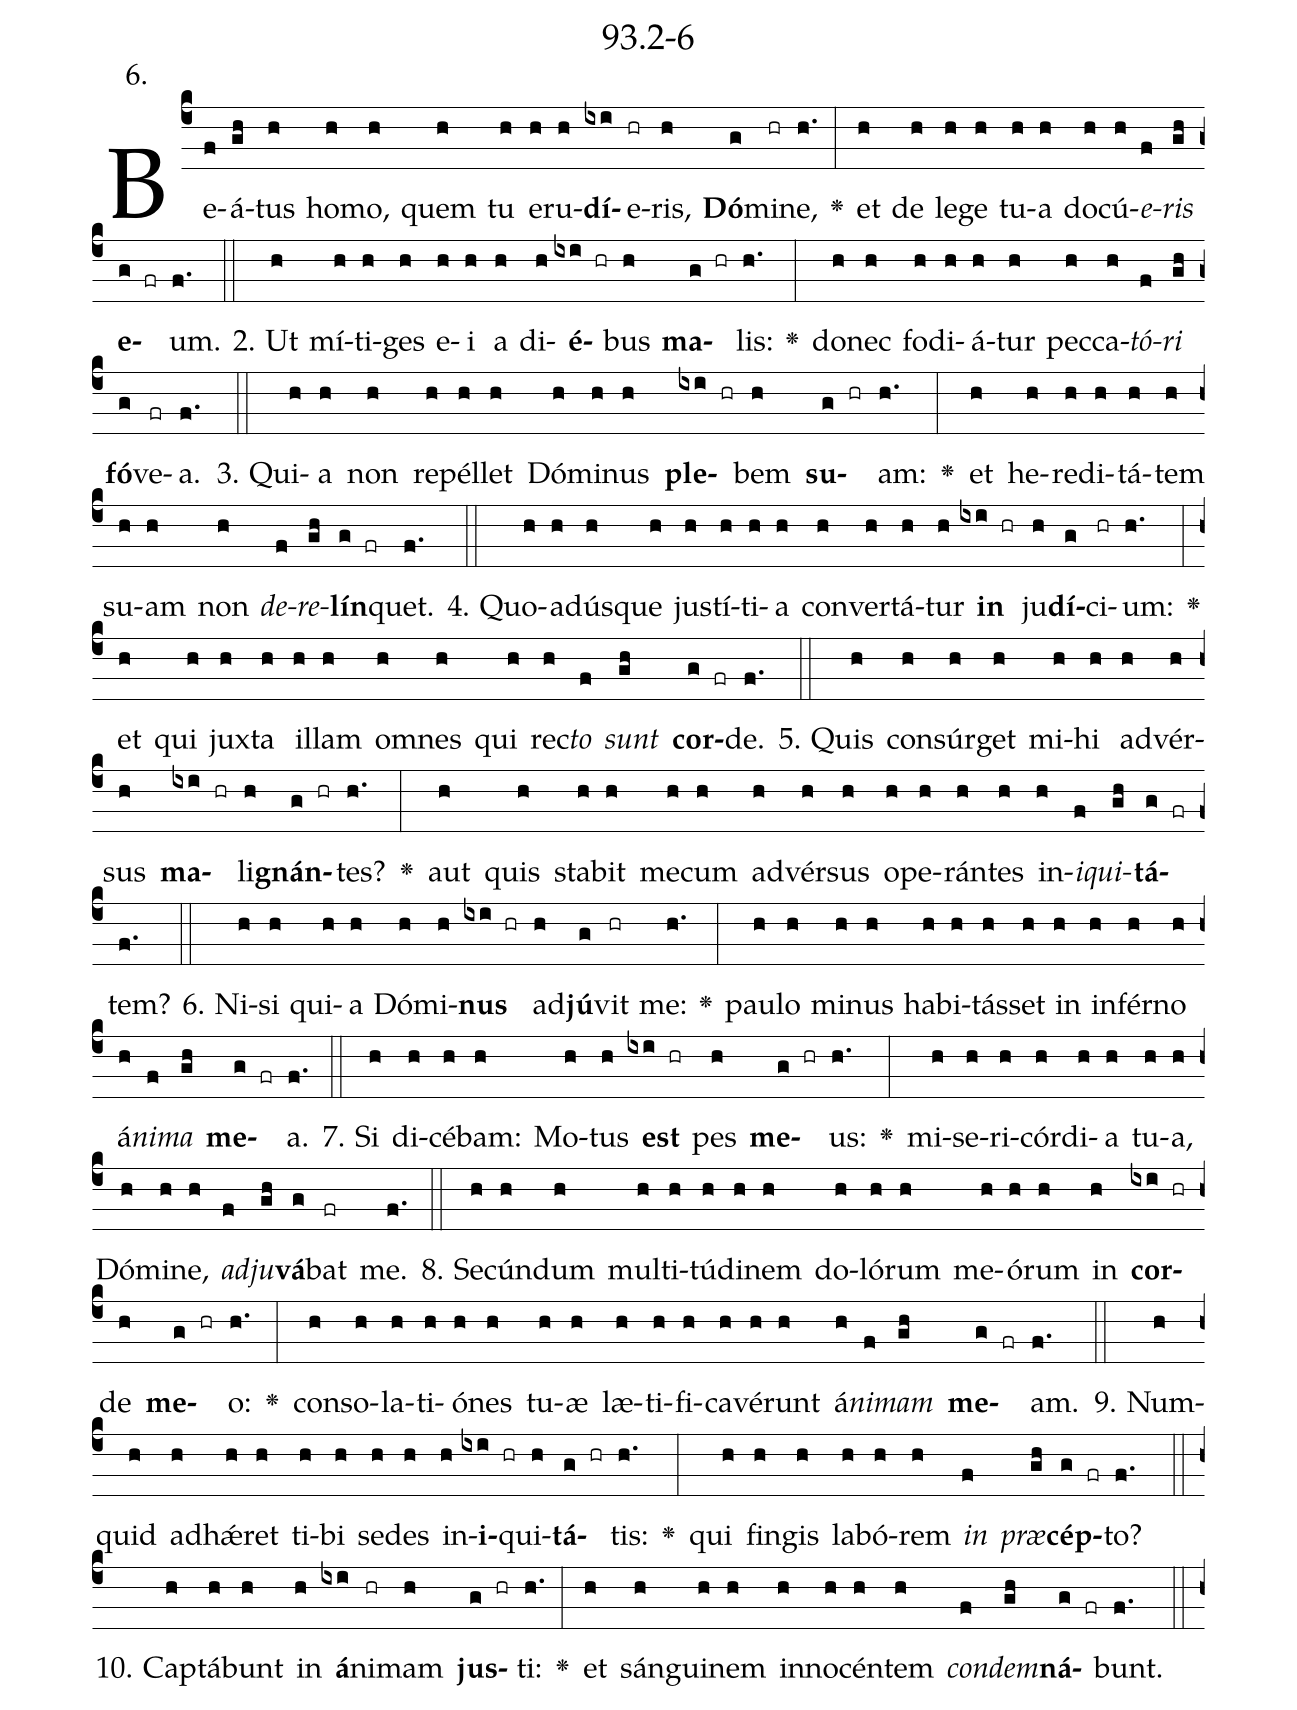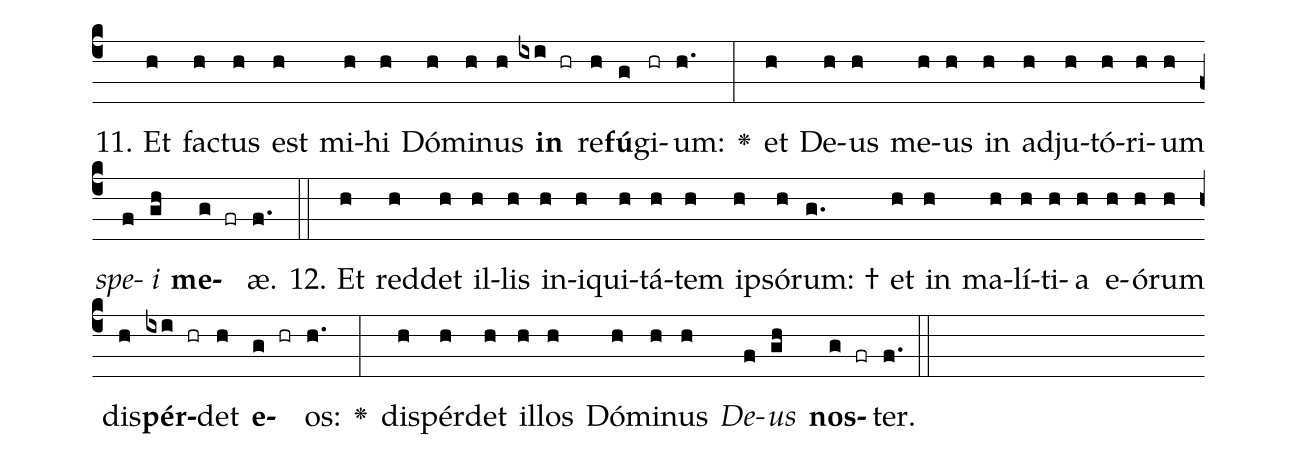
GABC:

name: 93.2-6;
annotation: 6.;
%%
(c4)Be(f)á(gh)tus(h) ho(h)mo,(h) quem(h) tu(h) e(h)ru(h)<b>dí</b>(ixi)e(hr)ris,(h) <b>Dó</b>(g)mi(hr)ne,(h.) <v>\greheightstar</v>(:) et(h) de(h) le(h)ge(h) tu(h)a(h) do(h)cú(h)<i>e</i>(f)<i>ris</i>(gh) <b>e</b>(g fr)um.(f.) (::)
2. Ut(h) mí(h)ti(h)ges(h) e(h)i(h) a(h) di(h)<b>é</b>(ixi hr)bus(h) <b>ma</b>(g hr)lis:(h.) <v>\greheightstar</v>(:) do(h)nec(h) fo(h)di(h)á(h)tur(h) pec(h)ca(h)<i>tó</i>(f)<i>ri</i>(gh) <b>fó</b>(g)ve(fr)a.(f.) (::)
3. Qui(h)a(h) non(h) re(h)pél(h)let(h) Dó(h)mi(h)nus(h) <b>ple</b>(ixi hr)bem(h) <b>su</b>(g hr)am:(h.) <v>\greheightstar</v>(:) et(h) he(h)re(h)di(h)tá(h)tem(h) su(h)am(h) non(h) <i>de</i>(f)<i>re</i>(gh)<b>lín</b>(g fr)quet.(f.) (::)
4. Quo(h)ad(h)ús(h)que(h) jus(h)tí(h)ti(h)a(h) con(h)ver(h)tá(h)tur(h) <b>in</b>(ixi hr) ju(h)<b>dí</b>(g)ci(hr)um:(h.) <v>\greheightstar</v>(:) et(h) qui(h) jux(h)ta(h) il(h)lam(h) om(h)nes(h) qui(h) rec(h)<i>to</i>(f) <i>sunt</i>(gh) <b>cor</b>(g fr)de.(f.) (::)
5. Quis(h) con(h)súr(h)get(h) mi(h)hi(h) ad(h)vér(h)sus(h) <b>ma</b>(ixi hr)li(h)<b>gnán</b>(g hr)tes?(h.) <v>\greheightstar</v>(:) aut(h) quis(h) sta(h)bit(h) me(h)cum(h) ad(h)vér(h)sus(h) o(h)pe(h)rán(h)tes(h) in(h)<i>i</i>(f)<i>qui</i>(gh)<b>tá</b>(g fr)tem?(f.) (::)
6. Ni(h)si(h) qui(h)a(h) Dó(h)mi(h)<b>nus</b>(ixi hr) ad(h)<b>jú</b>(g)vit(hr) me:(h.) <v>\greheightstar</v>(:) pau(h)lo(h) mi(h)nus(h) ha(h)bi(h)tás(h)set(h) in(h) in(h)fér(h)no(h) á(h)<i>ni</i>(f)<i>ma</i>(gh) <b>me</b>(g fr)a.(f.) (::)
7. Si(h) di(h)cé(h)bam:(h) Mo(h)tus(h) <b>est</b>(ixi hr) pes(h) <b>me</b>(g hr)us:(h.) <v>\greheightstar</v>(:) mi(h)se(h)ri(h)cór(h)di(h)a(h) tu(h)a,(h) Dó(h)mi(h)ne,(h) <i>ad</i>(f)<i>ju</i>(gh)<b>vá</b>(g)bat(fr) me.(f.) (::)
8. Se(h)cún(h)dum(h) mul(h)ti(h)tú(h)di(h)nem(h) do(h)ló(h)rum(h) me(h)ó(h)rum(h) in(h) <b>cor</b>(ixi hr)de(h) <b>me</b>(g hr)o:(h.) <v>\greheightstar</v>(:) con(h)so(h)la(h)ti(h)ó(h)nes(h) tu(h)æ(h) læ(h)ti(h)fi(h)ca(h)vé(h)runt(h) á(h)<i>ni</i>(f)<i>mam</i>(gh) <b>me</b>(g fr)am.(f.) (::)
9. Num(h)quid(h) ad(h)hǽ(h)ret(h) ti(h)bi(h) se(h)des(h) in(h)<b>i</b>(ixi hr)qui(h)<b>tá</b>(g hr)tis:(h.) <v>\greheightstar</v>(:) qui(h) fin(h)gis(h) la(h)bó(h)rem(h) <i>in</i>(f) <i>præ</i>(gh)<b>cép</b>(g fr)to?(f.) (::)
10. Cap(h)tá(h)bunt(h) in(h) <b>á</b>(ixi)ni(hr)mam(h) <b>jus</b>(g hr)ti:(h.) <v>\greheightstar</v>(:) et(h) sán(h)gui(h)nem(h) in(h)no(h)cén(h)tem(h) <i>con</i>(f)<i>dem</i>(gh)<b>ná</b>(g fr)bunt.(f.) (::)
11. Et(h) fac(h)tus(h) est(h) mi(h)hi(h) Dó(h)mi(h)nus(h) <b>in</b>(ixi hr) re(h)<b>fú</b>(g)gi(hr)um:(h.) <v>\greheightstar</v>(:) et(h) De(h)us(h) me(h)us(h) in(h) ad(h)ju(h)tó(h)ri(h)um(h) <i>spe</i>(f)<i>i</i>(gh) <b>me</b>(g fr)æ.(f.) (::)
12. Et(h) red(h)det(h) il(h)lis(h) in(h)i(h)qui(h)tá(h)tem(h) ip(h)só(h)rum: †(g.) et(h) in(h) ma(h)lí(h)ti(h)a(h) e(h)ó(h)rum(h) dis(h)<b>pér</b>(ixi hr)det(h) <b>e</b>(g hr)os:(h.) <v>\greheightstar</v>(:) dis(h)pér(h)det(h) il(h)los(h) Dó(h)mi(h)nus(h) <i>De</i>(f)<i>us</i>(gh) <b>nos</b>(g fr)ter.(f.) (::)
